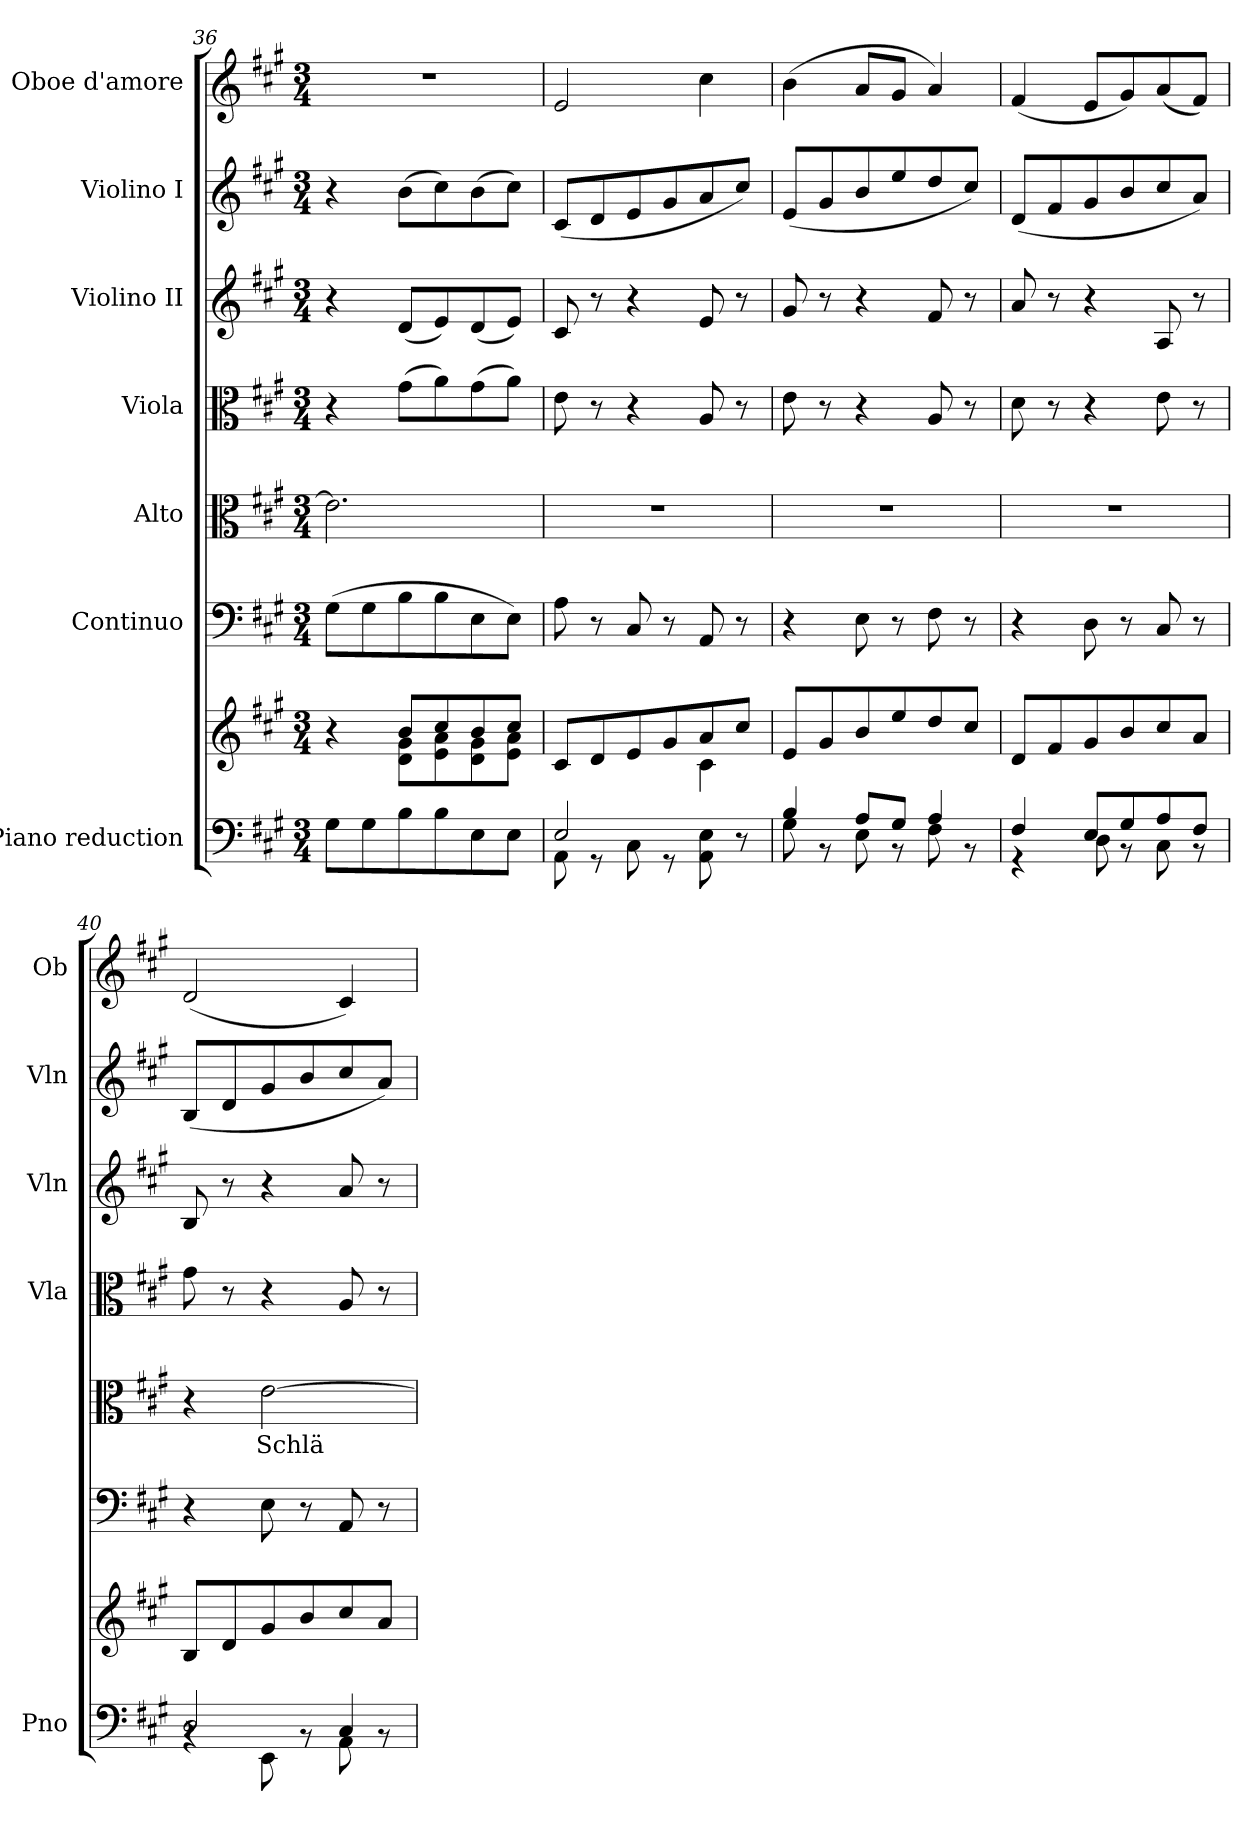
**kern	**kern	**kern	**kern	**text	**kern	**kern	**kern	**kern
*part7	*part7	*part6	*part5	*part5	*part4	*part3	*part2	*part1
*staff8	*staff7	*staff6	*staff5	*staff5	*staff4	*staff3	*staff2	*staff1
*I"Piano reduction	*	*I"Continuo	*I"Alto	*	*I"Viola	*I"Violino II	*I"Violino I	*I"Oboe d'amore
*I'Pno	*	*	*	*	*I'Vla	*I'Vln	*I'Vln	*I'Ob
!!LO:LB:g=z
*clefF4	*clefG2	*clefF4	*clefC3	*	*clefC3	*clefG2	*clefG2	*clefG2
*k[f#c#g#]	*k[f#c#g#]	*k[f#c#g#]	*k[f#c#g#]	*	*k[f#c#g#]	*k[f#c#g#]	*k[f#c#g#]	*k[f#c#g#]
*M3/4	*M3/4	*M3/4	*M3/4	*	*M3/4	*M3/4	*M3/4	*M3/4
=36	=36	=36	=36	=36	=36	=36	=36	=36
*	*^	*	*	*	*	*	*	*
8G#\L	4r	4ryy	(>8G#\L	2.e\]	.	4r	4r	4r	2.r
8G#\	.	.	8G#\	.	.	.	.	.	.
8B\	8b/L	8d\ 8g#\L	8B\	.	.	(>8g#\L	(<8d/L	(>8b\L	.
8B\	8cc#/	8e\ 8a\	8B\	.	.	8a\)	8e/)	8cc#\)	.
8E\	8b/	8d\ 8g#\	8E\	.	.	(>8g#\	(<8d/	(>8b\	.
8E\J	8cc#/J	8e\ 8a\J	8E\J)	.	.	8a\J)	8e/J)	8cc#\J)	.
=37	=37	=37	=37	=37	=37	=37	=37	=37	=37
*^	*	*	*	*	*	*	*	*	*
2E/	8AA\	8c#/L	2ryy	8A\	2.r	.	8e\	8c#/	(<8c#/L	2e/
.	8r	8d/	.	8r	.	.	8r	8r	8d/	.
.	8C#\	8e/	.	8C#/	.	.	4r	4r	8e/	.
.	8r	8g#/	.	8r	.	.	.	.	8g#/	.
4ryy	8AA\ 8E\	8a/	4c#\	8AA/	.	.	8A/	8e/	8a/	4cc#\
.	8r	8cc#/J	.	8r	.	.	8r	8r	8cc#/J)	.
*	*	*v	*v	*	*	*	*	*	*	*
=38	=38	=38	=38	=38	=38	=38	=38	=38	=38
4B/	8G#\	8e/L	4r	2.r	.	8e\	8g#/	(<8e/L	(>4b\
.	8r	8g#/	.	.	.	8r	8r	8g#/	.
8A/L	8E\	8b/	8E\	.	.	4r	4r	8b/	8a/L
8G#/J	8r	8ee/	8r	.	.	.	.	8ee/	8g#/J
4A/	8F#\	8dd/	8F#\	.	.	8A/	8f#/	8dd/	4a/)
.	8r	8cc#/J	8r	.	.	8r	8r	8cc#/J)	.
=39	=39	=39	=39	=39	=39	=39	=39	=39	=39
4F#/	4r	8d/L	4r	2.r	.	8d\	8a/	(<8d/L	(<4f#/
.	.	8f#/	.	.	.	8r	8r	8f#/	.
8E/L	8D\	8g#/	8D\	.	.	4r	4r	8g#/	8e/L
8G#/	8r	8b/	8r	.	.	.	.	8b/	8g#/)
8A/	8C#\	8cc#/	8C#/	.	.	8e\	8A/	8cc#/	(<8a/
8F#/J	8r	8a/J	8r	.	.	8r	8r	8a/J)	8f#/J)
=40	=40	=40	=40	=40	=40	=40	=40	=40	=40
2D/	4rBB	8B/L	4r	4r	.	8g#\	8B/	(<8B/L	(<2d/
.	.	8d/	.	.	.	8r	8r	8d/	.
!	!	!	!	!	!LO:LY:b	!	!	!	!
.	8EE\	8g#/	8E\	[2e\	Schlä-	4r	4r	8g#/	.
.	8rBB	8b/	8r	.	.	.	.	8b/	.
4C#/	8AA\	8cc#/	8AA/	.	.	8A/	8a/	8cc#/	4c#/)
.	8rBB	8a/J	8r	.	.	8r	8r	8a/J)	.
*v	*v	*	*	*	*	*	*	*	*
=	=	=	=	=	=	=	=	=
*-	*-	*-	*-	*-	*-	*-	*-	*-
